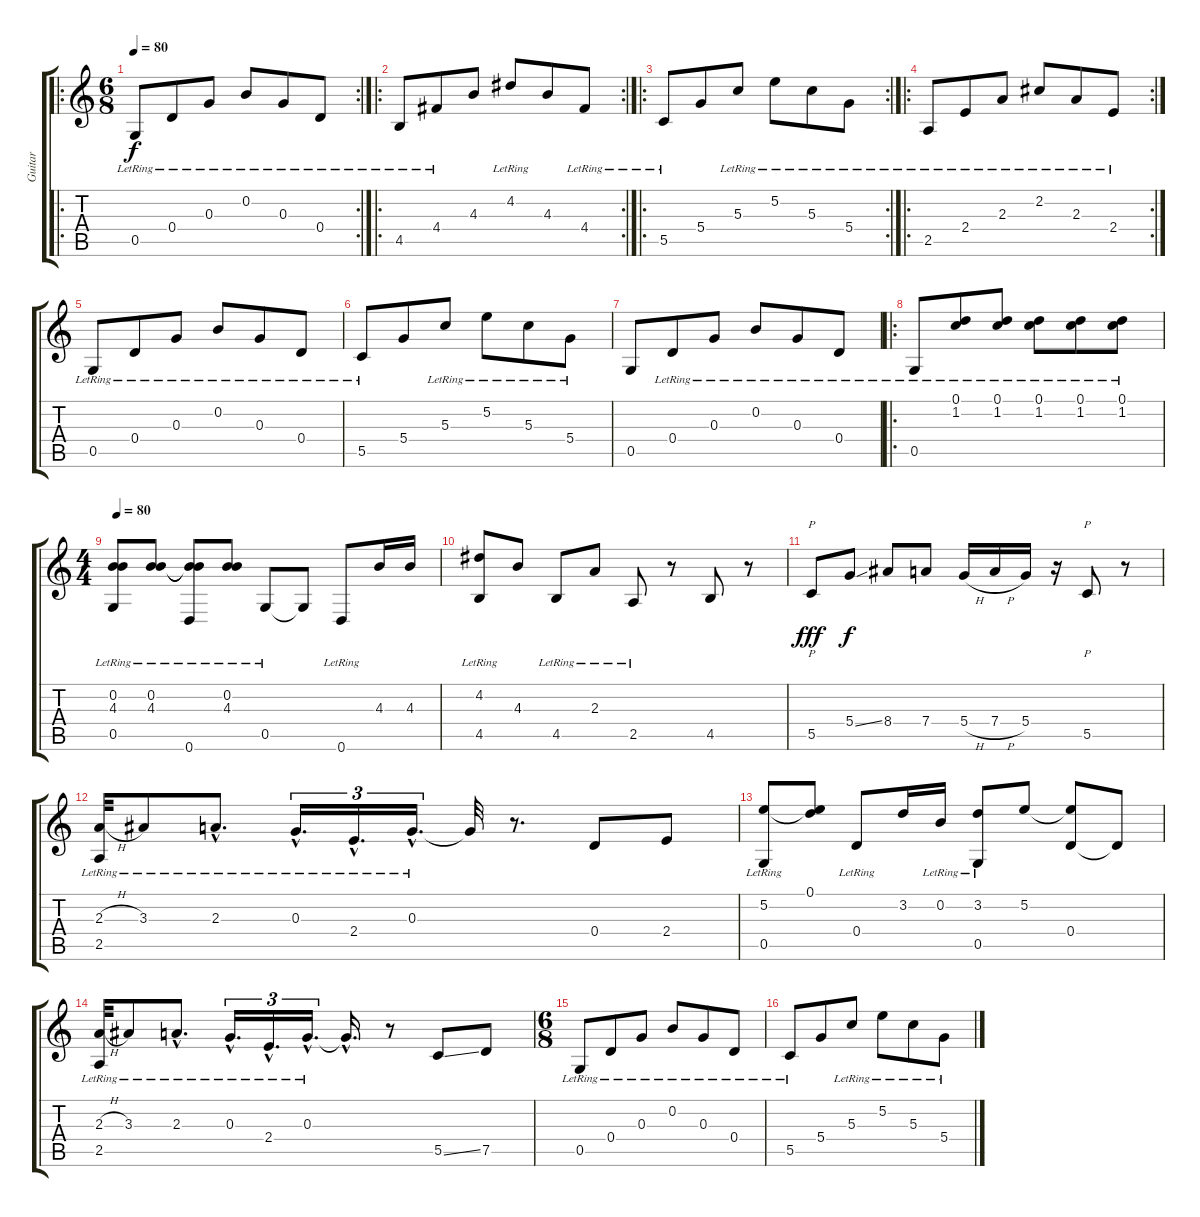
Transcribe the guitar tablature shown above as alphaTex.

\track ("Guitar" "Guitar") {instrument acousticguitarsteel}
\staff {score tabs}
\tuning (D4 B3 G3 D3 G2 D2) {hide}
\ro
\rc 2
\ts (6 8)
\tempo 80
\clef g2
\ks c
0.5{lr}.8{dy f instrument acousticguitarsteel} 0.4{lr}.8 0.3{lr}.8 0.2{lr}.8 0.3{lr}.8 0.4{lr}.8 |
\ro
\rc 2
4.5{lr}.8 4.4{lr}.8 4.3.8 4.2{lr}.8 4.3.8 4.4{lr}.8 |
\ro
\rc 2
5.5{lr}.8 5.4.8 5.3{lr}.8 5.2{lr}.8 5.3{lr}.8 5.4{lr}.8 |
\ro
\rc 2
2.5{lr}.8 2.4{lr}.8 2.3{lr}.8 2.2{lr}.8 2.3{lr}.8 2.4{lr}.8 |
0.5{lr}.8 0.4{lr}.8 0.3{lr}.8 0.2{lr}.8 0.3{lr}.8 0.4{lr}.8 |
5.5{lr}.8 5.4.8 5.3{lr}.8 5.2{lr}.8 5.3{lr}.8 5.4{lr}.8 |
0.5.8 0.4{lr}.8 0.3{lr}.8 0.2{lr}.8 0.3{lr}.8 0.4{lr}.8 |
\ro
0.5{lr}.8 (0.1{lr} 1.2{lr}).8 (0.1{lr} 1.2{lr}).8 (0.1{lr} 1.2{lr}).8 (0.1{lr} 1.2{lr}).8 (0.1{lr} 1.2{lr}).8 |
\ts (4 4)
\tempo 80
(0.2{lr} 4.3{lr} 0.5{lr}).8 (0.2{lr} 4.3{lr}).8 (0.2{t} 4.3{t} 0.6{lr}).8 (0.2{lr} 4.3{lr}).8 0.5{lr}.8 0.5{t}.8 0.6{lr}.8 4.3.16 4.3.16 |
(4.2{lr} 4.5{lr}).8 4.3.8 4.5{lr}.8 2.3{lr}.8 2.5{lr}.8 r.8 4.5.8 r.8 |
5.5.8{p dy fff} 5.4{ss}.8{dy f} 8.4.8 7.4.8 5.4{h}.16 7.4{h}.16 5.4.16 r.16 5.5.8{p} r.8 |
(2.3{h} 2.5{lr}).32 3.3{lr}.8 2.3{hac lr}.8{d} 0.3{hac lr}.16{d tu (3 2)} 2.4{hac lr}.16{d tu (3 2)} 0.3{hac lr}.16{d tu (3 2)} 0.3{t}.32 r.8{d} 0.4.8 2.4.8 |
(5.2 0.5{lr}).8 (0.1 5.2{t}).8 0.4{lr}.8 3.2.16 0.2{lr}.16 (3.2 0.5{lr}).8 5.2.8 (5.2{t} 0.4).8 0.4{t}.8 |
(2.3{h} 2.5{lr}).32 3.3{lr}.8 2.3{hac lr}.8{d} 0.3{hac lr}.16{d tu (3 2)} 2.4{hac lr}.16{d tu (3 2)} 0.3{hac lr}.16{d tu (3 2)} 0.3{hac t}.16{d} r.8 5.5{ss}.8 7.5.8 |
\ts (6 8)
0.5{lr}.8 0.4{lr}.8 0.3{lr}.8 0.2{lr}.8 0.3{lr}.8 0.4{lr}.8 |
5.5{lr}.8 5.4.8 5.3{lr}.8 5.2{lr}.8 5.3{lr}.8 5.4{lr}.8
